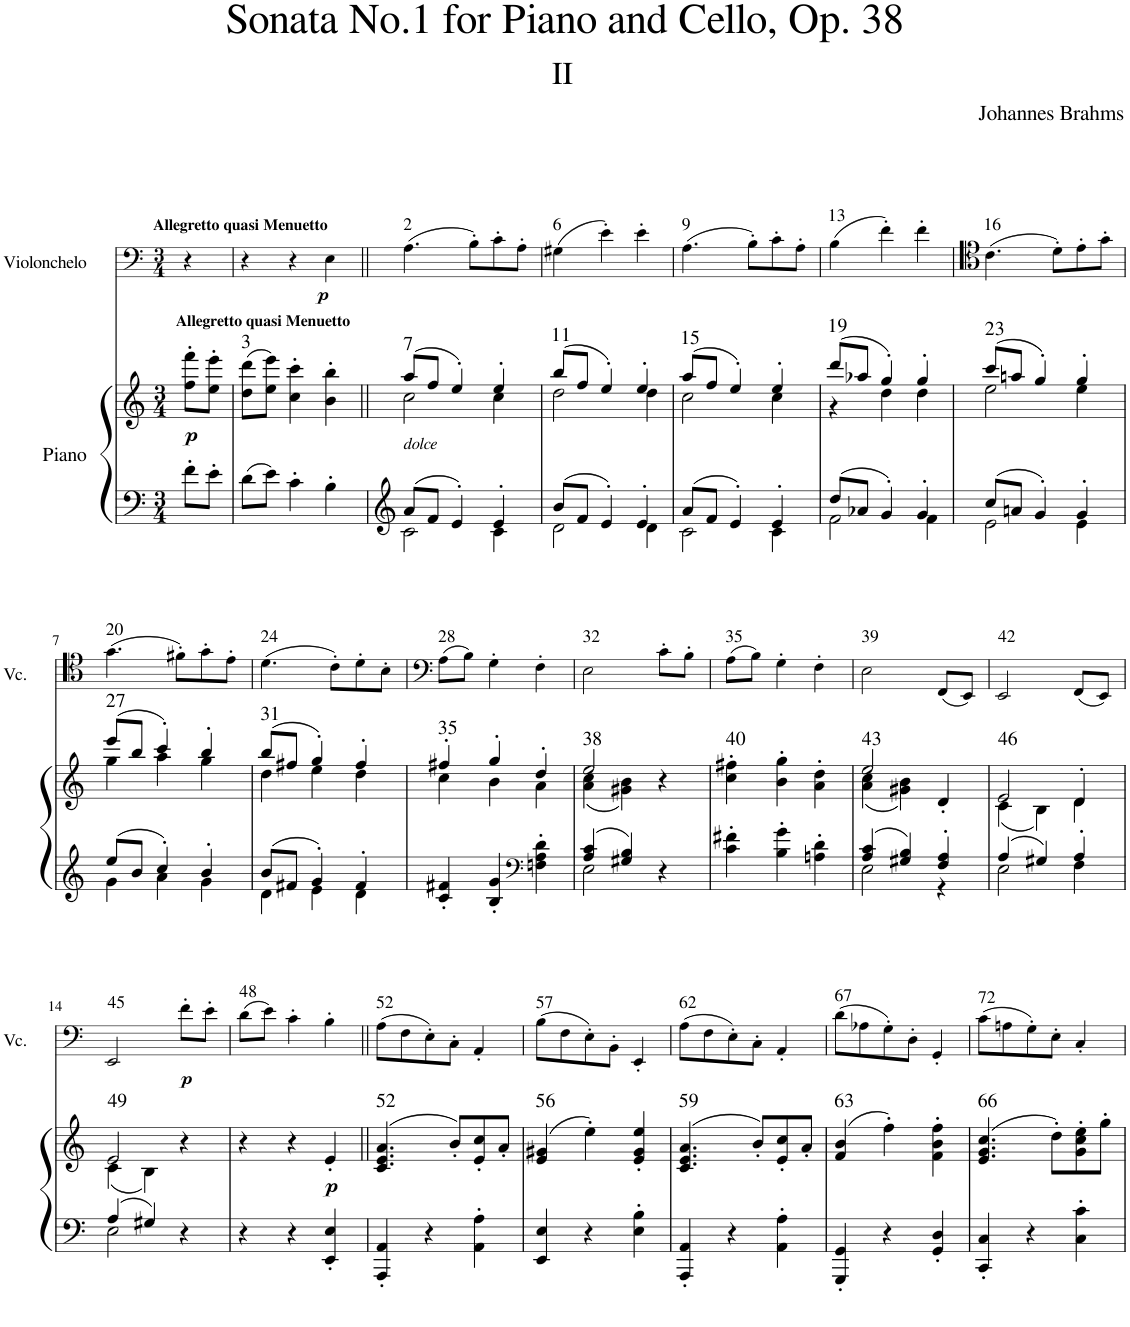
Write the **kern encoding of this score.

**kern	**kern	**dynam	**harte	**kern	**dynam	**harte
*part2	*part2	*part2	*part2	*part1	*part1	*part1
*staff3	*staff2	*staff2/3	*	*staff1	*staff1	*
*I"Piano	*	*	*	*I"Violonchelo	*	*
*	*	*	*	*I'Vc.	*	*
*stria5	*stria5	*	*	*stria5	*	*
*clefF4	*clefG2	*	*	*clefF4	*	*
*k[]	*k[]	*	*	*k[]	*	*
*M3/4	*M3/4	*	*	*M3/4	*	*
=	=	=	=	=	=	=
!	!	!	!	!LO:TX:b:B:t=Allegretto quasi Menuetto	!	!
!	!	!	!	!LO:TX:a:B:t=Allegretto quasi Menuetto	!	!
!	!	!LO:DY:b	!	!	!	!
8f'\L	8ff\' 8fff\'L	p	.	4r	.	.
8e'\J	8ee\' 8eee\'J	.	.	.	.	.
=1	=1	=1	=1	=1	=1	=1
!	!	!	!LO:H:kt=3	!	!	!
8d\L	(>8dd\ 8ddd\L	.	N	4r	.	.
8e\J	8ee\ 8eee\J)	.	.	.	.	.
4c'\	4cc\' 4ccc\'	.	.	4r	.	.
!	!	!	!	!	!LO:DY:b	!
4B'\	4b\' 4bb\'	.	.	4E\	p	.
=2||	=2||	=2||	=2||	=2||	=2||	=2||
*^	*^	*	*	*	*	*
!	!	!LO:TX:b:i:t=dolce	!	!	!LO:H:kt=7	!	!	!LO:H:kt=2
8a/L	2c\	(>8aa/L	2cc\	.	N	(>4.A\	.	N
8f/J	.	8ff/J	.	.	.	.	.	.
4e'/	.	4ee'/)	.	.	.	.	.	.
.	.	.	.	.	.	8B'\L)	.	.
4e'/	4c\	4ee'/	4cc\	.	.	8c'\	.	.
.	.	.	.	.	.	8A'\J	.	.
=3	=3	=3	=3	=3	=3	=3	=3	=3
!	!	!	!	!	!LO:H:kt=11	!	!	!LO:H:kt=6
8b/L	2d\	(>8bb/L	2dd\	.	N	(>4G#X\	.	N
8f/J	.	8ff/J	.	.	.	.	.	.
4e'/	.	4ee'/)	.	.	.	4e'\)	.	.
4e'/	4d\	4ee'/	4dd\	.	.	4e'\	.	.
=4	=4	=4	=4	=4	=4	=4	=4	=4
!	!	!	!	!	!LO:H:kt=15	!	!	!LO:H:kt=9
8a/L	2c\	(>8aa/L	2cc\	.	N	(>4.A\	.	N
8f/J	.	8ff/J	.	.	.	.	.	.
4e'/	.	4ee'/)	.	.	.	.	.	.
.	.	.	.	.	.	8B'\L)	.	.
4e'/	4c\	4ee'/	4cc\	.	.	8c'\	.	.
.	.	.	.	.	.	8A'\J	.	.
=5	=5	=5	=5	=5	=5	=5	=5	=5
!	!	!	!	!	!LO:H:kt=19	!	!	!LO:H:kt=13
8dd/L	2f\	(>8ddd/L	4r	.	N	(>4B\	.	N
8a-X/J	.	8aa-X/J	.	.	.	.	.	.
4g'/	.	4gg'/)	4dd\	.	.	4f'\)	.	.
4g'/	4f\	4gg'/	4dd\	.	.	4f'\	.	.
=6	=6	=6	=6	=6	=6	=6	=6	=6
!	!	!	!	!	!LO:H:kt=23	!	!	!LO:H:kt=16
8cc/L	2e\	(>8ccc/L	2ee\	.	N	(>4.c\	.	N
8an/J	.	8aan/J	.	.	.	.	.	.
4g'/	.	4gg'/)	.	.	.	.	.	.
.	.	.	.	.	.	8d'\L)	.	.
4g'/	4e\	4gg'/	4ee\	.	.	8e'\	.	.
.	.	.	.	.	.	8g'\J	.	.
!!LO:LB:g=z
=7	=7	=7	=7	=7	=7	=7	=7	=7
!	!	!	!	!	!LO:H:kt=27	!	!	!LO:H:kt=20
8ee/L	4g\	(>8eee/L	4gg\	.	N	(>4.g\	.	N
8b/J	.	8bb/J	.	.	.	.	.	.
4cc'/	4a\	4ccc'/)	4aa\	.	.	.	.	.
.	.	.	.	.	.	8f#X'\L)	.	.
4b'/	4g\	4bb'/	4gg\	.	.	8g'\	.	.
.	.	.	.	.	.	8e'\J	.	.
=8	=8	=8	=8	=8	=8	=8	=8	=8
!	!	!	!	!	!LO:H:kt=31	!	!	!LO:H:kt=24
8b/L	4d\	(>8bb/L	4dd\	.	N	(>4.d\	.	N
8f#X/J	.	8ff#X/J	.	.	.	.	.	.
4g'/	4e\	4gg'/)	4ee\	.	.	.	.	.
.	.	.	.	.	.	8c'\L)	.	.
4f#'/	4d\	4ff#'/	4dd\	.	.	8d'\	.	.
.	.	.	.	.	.	8B'\J	.	.
*v	*v	*	*	*	*	*	*	*
=9	=9	=9	=9	=9	=9	=9	=9
!	!	!	!	!LO:H:kt=35	!	!	!LO:H:kt=28
4c/' 4f#X/'	4ff#X'/	4cc\	.	N	(>8A\L	.	N
.	.	.	.	.	8B\J)	.	.
4B/' 4g/'	4gg'/	4b\	.	.	4G'\	.	.
*clefF4	*	*	*	*	*	*	*
4Fn\' 4A\' 4d\'	4dd'/	4a\	.	.	4F'\	.	.
=10	=10	=10	=10	=10	=10	=10	=10
*^	*	*	*	*	*	*	*
!	!	!	!	!	!LO:H:kt=38	!	!	!LO:H:kt=32
4A/ 4c/	2E\	2ee/	(<4a\ 4cc\	.	N	2E\	.	N
4G#X/ 4B/	.	.	4g#X\ 4b\)	.	.	.	.	.
4r	4ryy	4r	4ryy	.	.	8c'\L	.	.
.	.	.	.	.	.	8B'\J	.	.
*v	*v	*	*	*	*	*	*	*
*	*v	*v	*	*	*	*	*
=11	=11	=11	=11	=11	=11	=11
!	!	!	!LO:H:kt=40	!	!	!LO:H:kt=35
4c\' 4f#X\'	4cc\' 4ff#X\'	.	N	(>8A\L	.	N
.	.	.	.	8B\J)	.	.
4B\' 4g\'	4b\' 4gg\'	.	.	4G'\	.	.
4An\' 4d\'	4a\' 4dd\'	.	.	4F'\	.	.
=12	=12	=12	=12	=12	=12	=12
*^	*^	*	*	*	*	*
!	!	!	!	!	!LO:H:kt=43	!	!	!LO:H:kt=39
4A/ 4c/	2E\	2ee/	(<4a\ 4cc\	.	N	2E\	.	N
4G#X/ 4B/	.	.	4g#X\ 4b\)	.	.	.	.	.
4F/' 4A/'	4r	4d'/	4ryy	.	.	(<8FF/L	.	.
.	.	.	.	.	.	8EE/J)	.	.
=13	=13	=13	=13	=13	=13	=13	=13	=13
!	!	!	!	!	!LO:H:kt=46	!	!	!LO:H:kt=42
4A/	2E\	2e/	(<4c\	.	N	2EE/	.	N
4G#X/	.	.	4B\)	.	.	.	.	.
4A'/	4F\	4d'/	4d\	.	.	(<8FF/L	.	.
.	.	.	.	.	.	8EE/J)	.	.
!!LO:LB:g=z
=14	=14	=14	=14	=14	=14	=14	=14	=14
!	!	!	!	!	!LO:H:kt=49	!	!	!LO:H:kt=45
4A/	2E\	2e/	(<4c\	.	N	2EE/	.	N
4G#X/	.	.	4B\)	.	.	.	.	.
!	!	!	!	!	!	!	!LO:DY:b	!
4r	4ryy	4r	4ryy	.	.	8f'\L	p	.
.	.	.	.	.	.	8e'\J	.	.
*v	*v	*	*	*	*	*	*	*
*	*v	*v	*	*	*	*	*
=15	=15	=15	=15	=15	=15	=15
!	!	!	!	!	!	!LO:H:kt=48
4r	4r	.	.	(>8d\L	.	N
.	.	.	.	8e\J)	.	.
4r	4r	.	.	4c'\	.	.
!	!	!LO:DY:b	!	!	!	!
4EE/' 4E/'	4e'/	p	.	4B'\	.	.
=16||	=16||	=16||	=16||	=16||	=16||	=16||
!	!	!	!LO:H:kt=52	!	!	!LO:H:kt=52
4AAA/' 4AA/'	(>4.c/ 4.e/ 4.a/	.	N	(>8A\L	.	N
.	.	.	.	8F\	.	.
4r	.	.	.	8E'\)	.	.
.	8b'/L)	.	.	8C'\J	.	.
4AA\' 4A\'	8e/' 8cc/'	.	.	4AA'/	.	.
.	8a'/J	.	.	.	.	.
=17	=17	=17	=17	=17	=17	=17
!	!	!	!LO:H:kt=56	!	!	!LO:H:kt=57
4EE/ 4E/	(>4e/ 4g#X/	.	N	(>8B\L	.	N
.	.	.	.	8F\	.	.
4r	4ee'\)	.	.	8E'\)	.	.
.	.	.	.	8BB'\J	.	.
4E\' 4B\'	4e/' 4g#/' 4ee/'	.	.	4EE'/	.	.
=18	=18	=18	=18	=18	=18	=18
!	!	!	!LO:H:kt=59	!	!	!LO:H:kt=62
4AAA/' 4AA/'	(>4.c/ 4.e/ 4.a/	.	N	(>8A\L	.	N
.	.	.	.	8F\	.	.
4r	.	.	.	8E'\)	.	.
.	8b'/L)	.	.	8C'\J	.	.
4AA\' 4A\'	8e/' 8cc/'	.	.	4AA'/	.	.
.	8a'/J	.	.	.	.	.
=19	=19	=19	=19	=19	=19	=19
!	!	!	!LO:H:kt=63	!	!	!LO:H:kt=67
4GGG/' 4GG/'	(>4f/ 4b/	.	N	(>8d\L	.	N
.	.	.	.	8A-X\	.	.
4r	4ff'\)	.	.	8G'\)	.	.
.	.	.	.	8D'\J	.	.
4GG/' 4D/'	4f\' 4b\' 4ff\'	.	.	4GG'/	.	.
=20	=20	=20	=20	=20	=20	=20
!	!	!	!LO:H:kt=66	!	!	!LO:H:kt=72
4CC/' 4C/'	(>4.e/ 4.g/ 4.cc/	.	N	(>8c\L	.	N
.	.	.	.	8An\	.	.
4r	.	.	.	8G'\)	.	.
.	8dd'\L)	.	.	8E'\J	.	.
4C\' 4c\'	8g\' 8cc\' 8ee\'	.	.	4C'/	.	.
.	8gg'\J	.	.	.	.	.
=	=	=	=	=	=	=
*-	*-	*-	*-	*-	*-	*-
